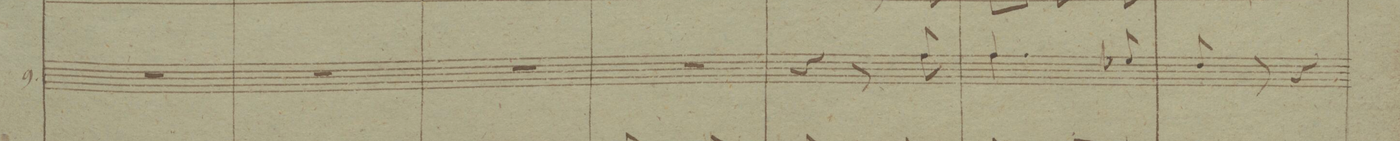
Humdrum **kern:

**kern	**dynam
*I"Corni in F.	*
*clefG2	*
*k[b-]	*
*M2/4	*
2r	.
=44	=44
2r	.
=45	=45
2r	.
=46	=46
2r	.
=47	=47
*^	*
4r	4ryy	.
8r	8ryy	.
8b-/	8b-\	.
=48	=48	=48
4.b-/	4.b-\	.
8a-X/	8ryy	.
*v	*v	*
=49	=49
8g/	.
8r	.
4r	.
=50	=50
*-	*-
